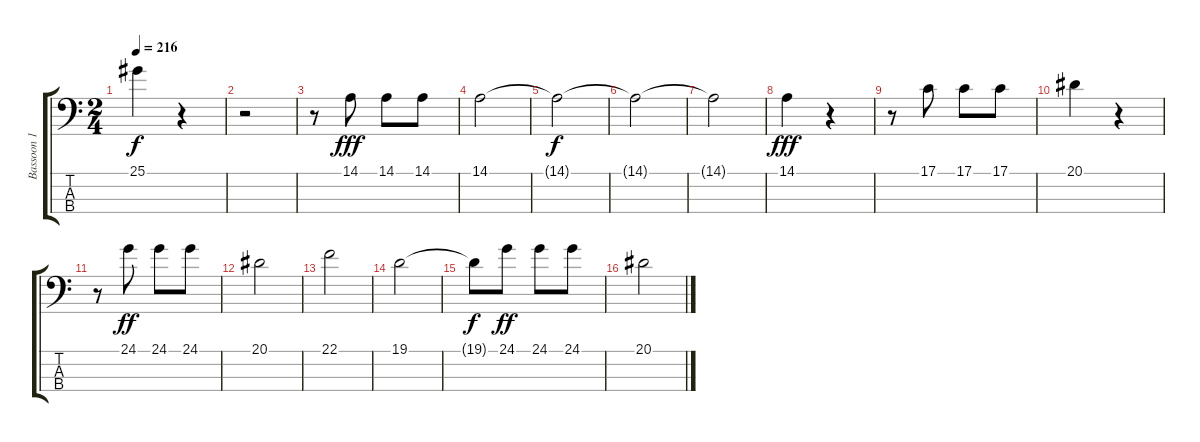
\track ("Bassoon 1" "Bassoon 1") {instrument bassoon}
\staff {score tabs}
\tuning (G2 D2 A1 E1) {hide}
\ts (2 4)
\tempo 216
\clef f4
\ks c
25.1.4{dy f} r.4 |
r.2 |
r.8 14.1.8{dy fff} 14.1.8 14.1.8 |
14.1.2 |
14.1{t}.2{dy f} |
14.1{t}.2 |
14.1{t}.2 |
14.1.4{dy fff} r.4 |
r.8 17.1.8 17.1.8 17.1.8 |
20.1.4 r.4 |
r.8 24.1.8{dy ff} 24.1.8 24.1.8 |
20.1.2 |
22.1.2 |
19.1.2 |
19.1{t}.8{dy f} 24.1.8{dy ff} 24.1.8 24.1.8 |
20.1.2
